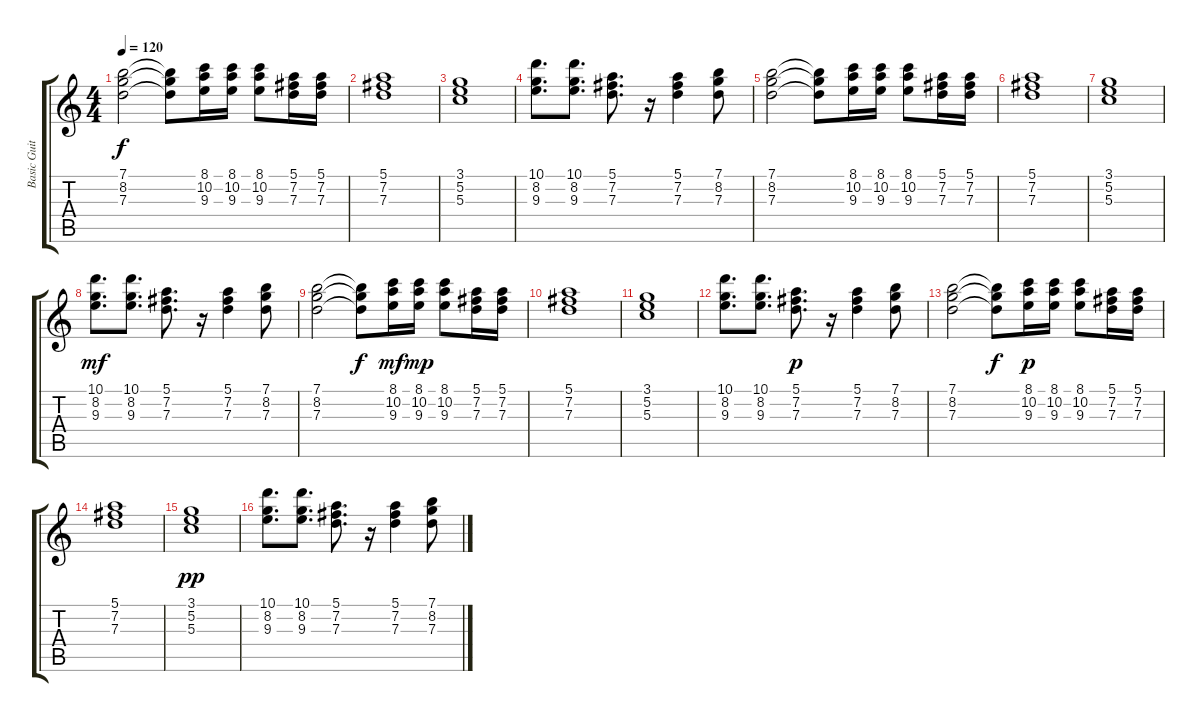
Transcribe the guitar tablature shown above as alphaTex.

\track ("Basic Guitar" "Basic Guit") {instrument acousticguitarsteel}
\staff {score tabs}
\tuning (E4 B3 G3 D3 A2 E2) {hide}
\ts (4 4)
\tempo 120
\clef g2
\ks c
(7.1 8.2 7.3).2{dy f} (7.1{t} 8.2{t} 7.3{t}).8 (8.1 10.2 9.3).16 (8.1 10.2 9.3).16 (8.1 10.2 9.3).8 (5.1 7.2 7.3).16 (5.1 7.2 7.3).16 |
(5.1 7.2 7.3).1 |
(3.1 5.2 5.3).1 |
(10.1 8.2 9.3).8{d} (10.1 8.2 9.3).8{d} (5.1 7.2 7.3).8{d} r.16 (5.1 7.2 7.3).4 (7.1 8.2 7.3).8 |
(7.1 8.2 7.3).2 (7.1{t} 8.2{t} 7.3{t}).8 (8.1 10.2 9.3).16 (8.1 10.2 9.3).16 (8.1 10.2 9.3).8 (5.1 7.2 7.3).16 (5.1 7.2 7.3).16 |
(5.1 7.2 7.3).1 |
(3.1 5.2 5.3).1 |
(10.1 8.2 9.3).8{d dy mf} (10.1 8.2 9.3).8{d} (5.1 7.2 7.3).8{d} r.16 (5.1 7.2 7.3).4 (7.1 8.2 7.3).8 |
(7.1 8.2 7.3).2 (7.1{t} 8.2{t} 7.3{t}).8{dy f} (8.1 10.2 9.3).16{dy mf} (8.1 10.2 9.3).16{dy mp} (8.1 10.2 9.3).8 (5.1 7.2 7.3).16 (5.1 7.2 7.3).16 |
(5.1 7.2 7.3).1 |
(3.1 5.2 5.3).1 |
(10.1 8.2 9.3).8{d} (10.1 8.2 9.3).8{d} (5.1 7.2 7.3).8{d dy p} r.16 (5.1 7.2 7.3).4 (7.1 8.2 7.3).8 |
(7.1 8.2 7.3).2 (7.1{t} 8.2{t} 7.3{t}).8{dy f} (8.1 10.2 9.3).16{dy p} (8.1 10.2 9.3).16 (8.1 10.2 9.3).8 (5.1 7.2 7.3).16 (5.1 7.2 7.3).16 |
(5.1 7.2 7.3).1 |
(3.1 5.2 5.3).1{dy pp} |
(10.1 8.2 9.3).8{d} (10.1 8.2 9.3).8{d} (5.1 7.2 7.3).8{d} r.16 (5.1 7.2 7.3).4 (7.1 8.2 7.3).8
